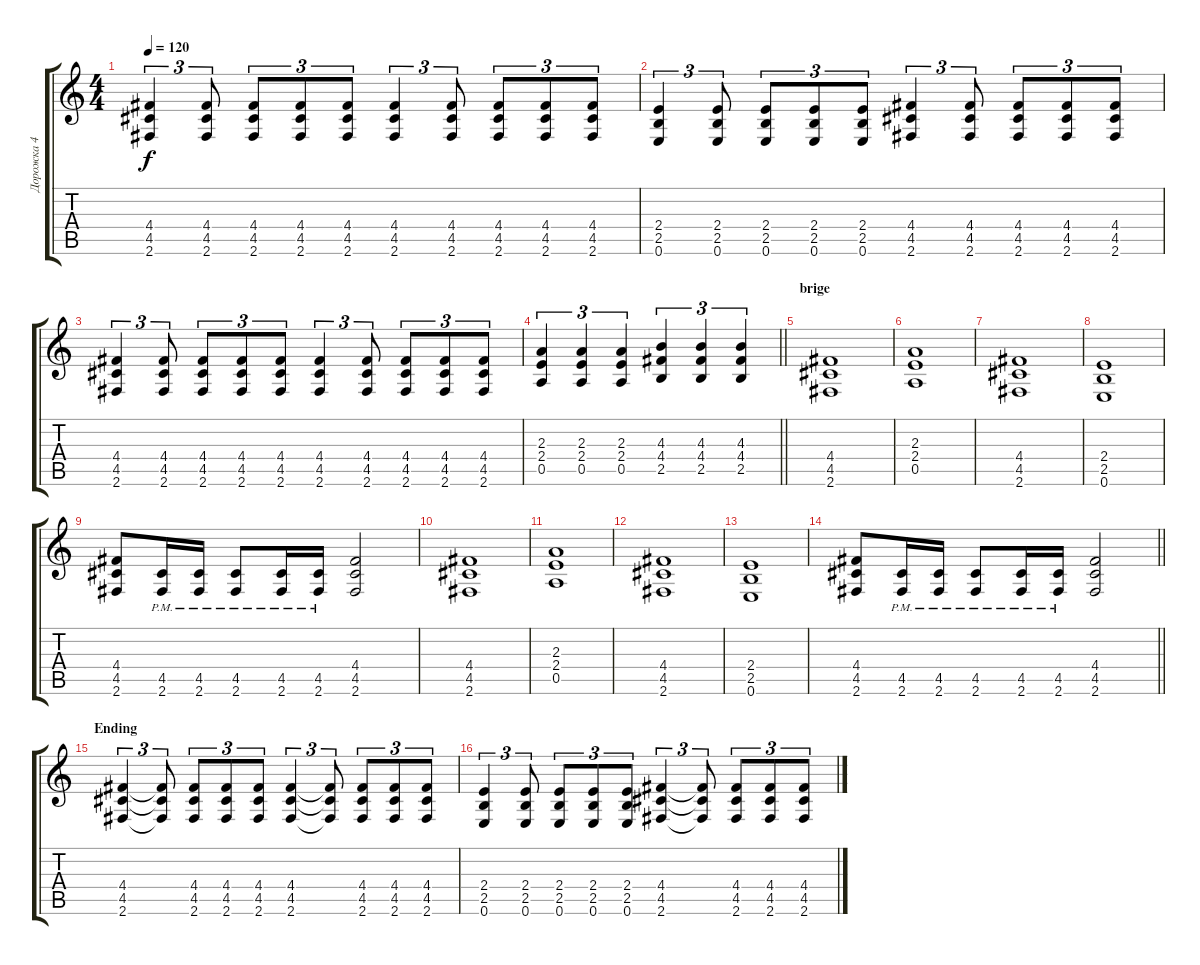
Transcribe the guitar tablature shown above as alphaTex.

\track ("Дорожка 4" "Дорожка 4") {instrument distortionguitar}
\staff {score tabs}
\tuning (E4 B3 G3 D3 A2 E2) {hide}
\ts (4 4)
\tempo 120
\clef g2
\ks c
(4.4 4.5 2.6).4{tu (3 2) dy f} (4.4 4.5 2.6).8{tu (3 2)} (4.4 4.5 2.6).8{tu (3 2)} (4.4 4.5 2.6).8{tu (3 2)} (4.4 4.5 2.6).8{tu (3 2)} (4.4 4.5 2.6).4{tu (3 2)} (4.4 4.5 2.6).8{tu (3 2)} (4.4 4.5 2.6).8{tu (3 2)} (4.4 4.5 2.6).8{tu (3 2)} (4.4 4.5 2.6).8{tu (3 2)} |
(2.4 2.5 0.6).4{tu (3 2)} (2.4 2.5 0.6).8{tu (3 2)} (2.4 2.5 0.6).8{tu (3 2)} (2.4 2.5 0.6).8{tu (3 2)} (2.4 2.5 0.6).8{tu (3 2)} (4.4 4.5 2.6).4{tu (3 2)} (4.4 4.5 2.6).8{tu (3 2)} (4.4 4.5 2.6).8{tu (3 2)} (4.4 4.5 2.6).8{tu (3 2)} (4.4 4.5 2.6).8{tu (3 2)} |
(4.4 4.5 2.6).4{tu (3 2)} (4.4 4.5 2.6).8{tu (3 2)} (4.4 4.5 2.6).8{tu (3 2)} (4.4 4.5 2.6).8{tu (3 2)} (4.4 4.5 2.6).8{tu (3 2)} (4.4 4.5 2.6).4{tu (3 2)} (4.4 4.5 2.6).8{tu (3 2)} (4.4 4.5 2.6).8{tu (3 2)} (4.4 4.5 2.6).8{tu (3 2)} (4.4 4.5 2.6).8{tu (3 2)} |
\barLineRight lightlight
(2.3 2.4 0.5).4{tu (3 2)} (2.3 2.4 0.5).4{tu (3 2)} (2.3 2.4 0.5).4{tu (3 2)} (4.3 4.4 2.5).4{tu (3 2)} (4.3 4.4 2.5).4{tu (3 2)} (4.3 4.4 2.5).4{tu (3 2)} |
\section ("" "brige")
(4.4 4.5 2.6).1 |
(2.3 2.4 0.5).1 |
(4.4 4.5 2.6).1 |
(2.4 2.5 0.6).1 |
(4.4 4.5 2.6).8 (4.5{pm} 2.6{pm}).16 (4.5{pm} 2.6{pm}).16 (4.5{pm} 2.6{pm}).8 (4.5{pm} 2.6{pm}).16 (4.5{pm} 2.6{pm}).16 (4.4 4.5 2.6).2 |
(4.4 4.5 2.6).1 |
(2.3 2.4 0.5).1 |
(4.4 4.5 2.6).1 |
(2.4 2.5 0.6).1 |
\barLineRight lightlight
(4.4 4.5 2.6).8 (4.5{pm} 2.6{pm}).16 (4.5{pm} 2.6{pm}).16 (4.5{pm} 2.6{pm}).8 (4.5{pm} 2.6{pm}).16 (4.5{pm} 2.6{pm}).16 (4.4 4.5 2.6).2 |
\section ("" "Ending")
(4.4 4.5 2.6).4{tu (3 2)} (4.4{t} 4.5{t} 2.6{t}).8{tu (3 2)} (4.4 4.5 2.6).8{tu (3 2)} (4.4 4.5 2.6).8{tu (3 2)} (4.4 4.5 2.6).8{tu (3 2)} (4.4 4.5 2.6).4{tu (3 2)} (4.4{t} 4.5{t} 2.6{t}).8{tu (3 2)} (4.4 4.5 2.6).8{tu (3 2)} (4.4 4.5 2.6).8{tu (3 2)} (4.4 4.5 2.6).8{tu (3 2)} |
(2.4 2.5 0.6).4{tu (3 2)} (2.4 2.5 0.6).8{tu (3 2)} (2.4 2.5 0.6).8{tu (3 2)} (2.4 2.5 0.6).8{tu (3 2)} (2.4 2.5 0.6).8{tu (3 2)} (4.4 4.5 2.6).4{tu (3 2)} (4.4{t} 4.5{t} 2.6{t}).8{tu (3 2)} (4.4 4.5 2.6).8{tu (3 2)} (4.4 4.5 2.6).8{tu (3 2)} (4.4 4.5 2.6).8{tu (3 2)}
